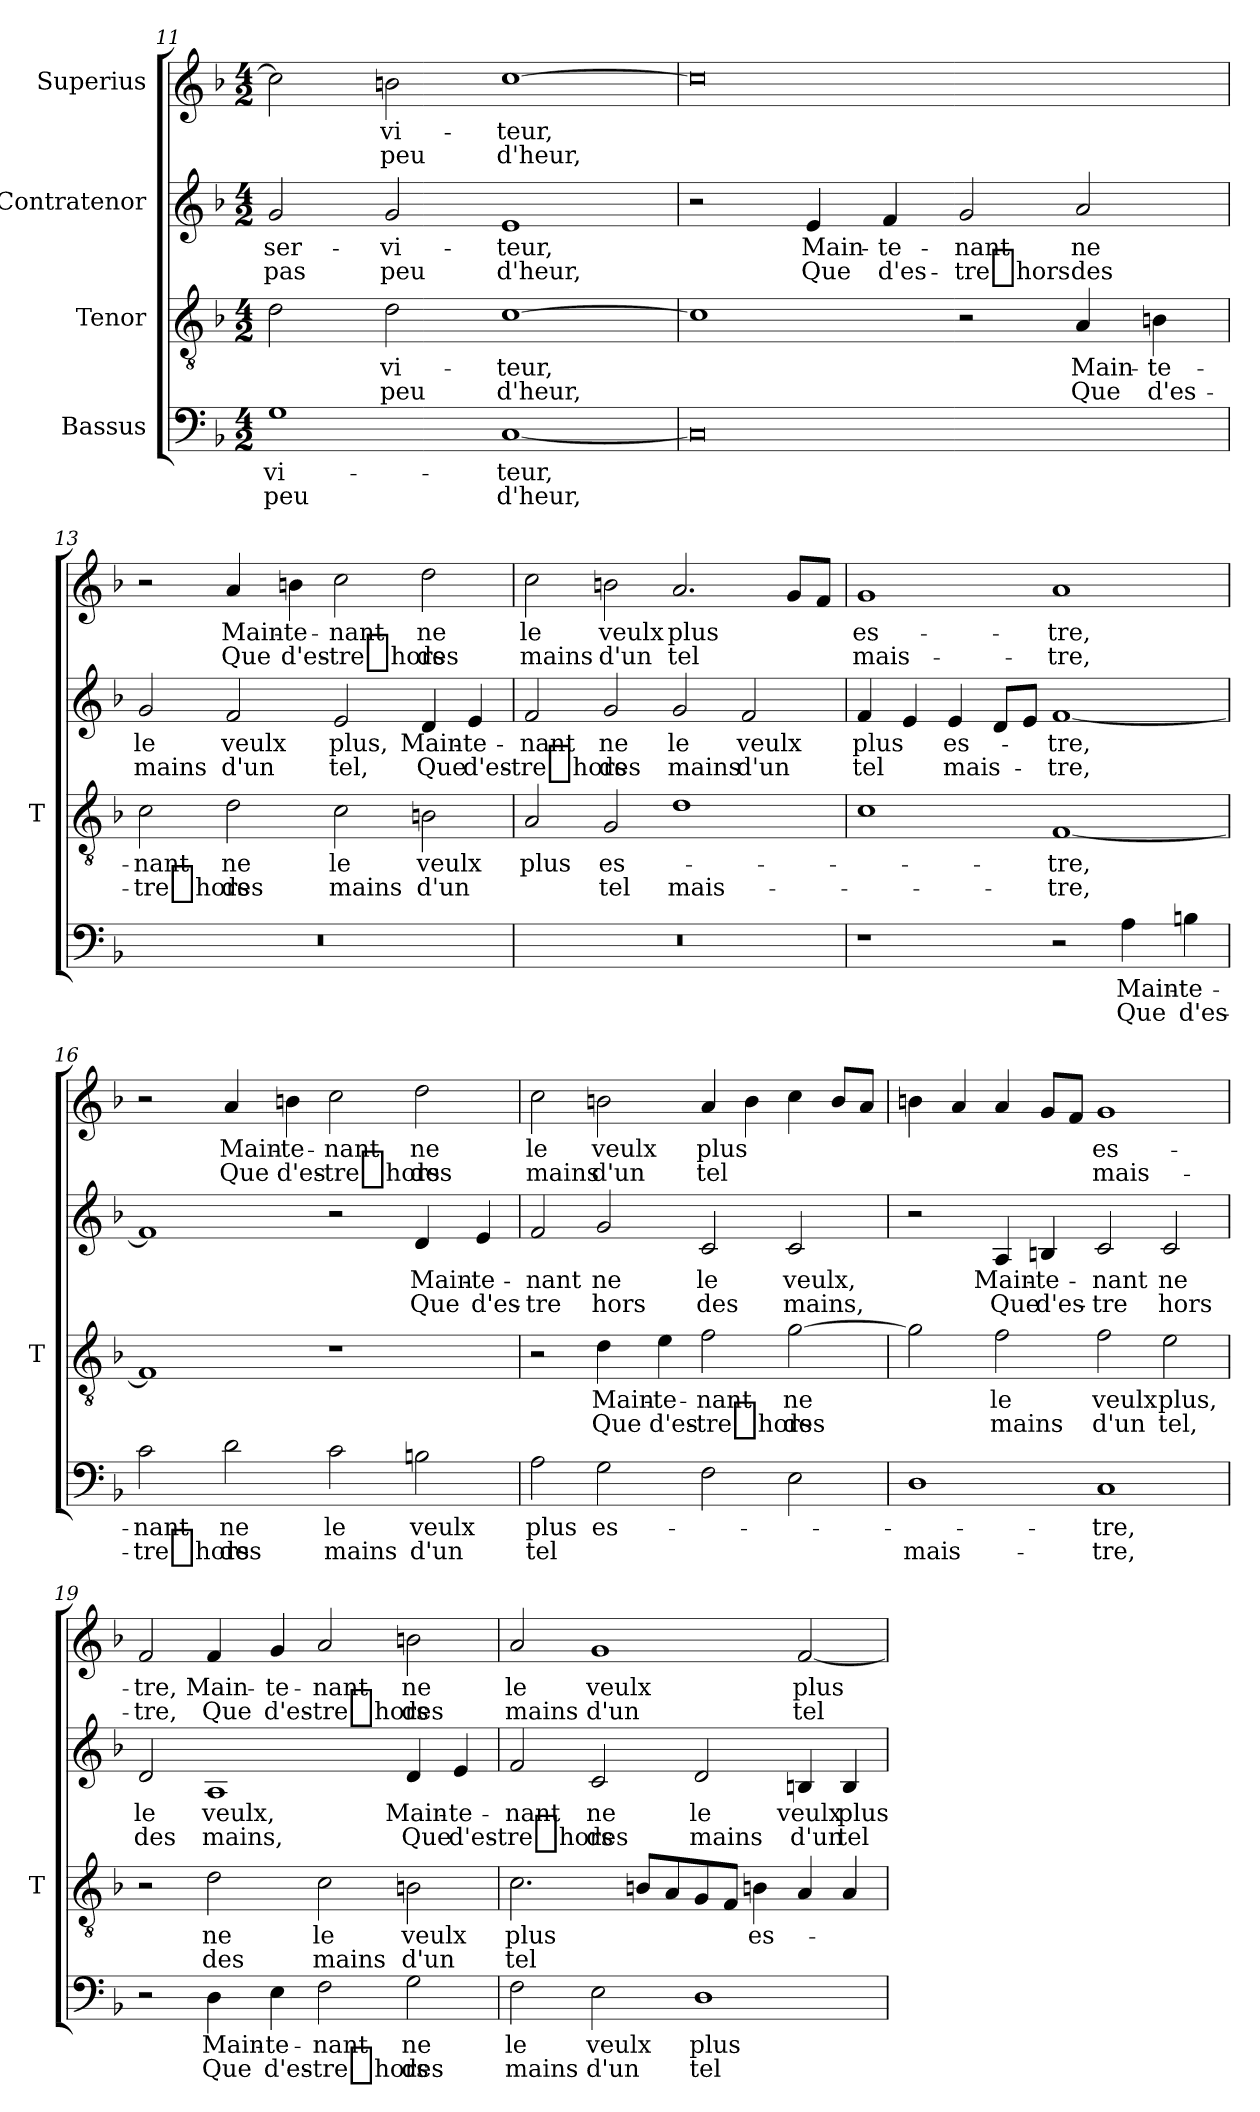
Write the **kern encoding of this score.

**kern	**text	**text	**kern	**text	**text	**kern	**text	**text	**kern	**text	**text
*part4	*part4	*part4	*part3	*part3	*part3	*part2	*part2	*part2	*part1	*part1	*part1
*staff4	*staff4	*staff4	*staff3	*staff3	*staff3	*staff2	*staff2	*staff2	*staff1	*staff1	*staff1
*I"Bassus	*	*	*I"Tenor	*	*	*I"Contratenor	*	*	*I"Superius	*	*
*	*	*	*I'T	*	*	*	*	*	*	*	*
*clefF4	*	*	*clefGv2	*	*	*clefG2	*	*	*clefG2	*	*
*k[b-]	*	*	*k[b-]	*	*	*k[b-]	*	*	*k[b-]	*	*
*M4/2	*	*	*M4/2	*	*	*M4/2	*	*	*M4/2	*	*
=11	=11	=11	=11	=11	=11	=11	=11	=11	=11	=11	=11
1G	vi-	-peu	2d	.	.	2g	ser-	-pas	2cc]	.	.
.	.	.	2d	vi-	-peu	2g	vi-	-peu	2bn	vi-	-peu
[1C	-teur,	-d'heur,	[1c	-teur,	-d'heur,	1e	-teur,	-d'heur,	[1cc	-teur,	-d'heur,
=12	=12	=12	=12	=12	=12	=12	=12	=12	=12	=12	=12
0C]	.	.	1c]	.	.	2r	.	.	0cc]	.	.
.	.	.	.	.	.	4e	Main-	-Que	.	.	.
.	.	.	.	.	.	4f	te-	d'es-	.	.	.
.	.	.	2r	.	.	2g	-nant	-tre_hors	.	.	.
.	.	.	4A	Main-	-Que	2a	-ne	-des	.	.	.
.	.	.	4Bn	te-	d'es-	.	.	.	.	.	.
=13	=13	=13	=13	=13	=13	=13	=13	=13	=13	=13	=13
0r	.	.	2c	-nant	-tre_hors	2g	-le	-mains	2r	.	.
.	.	.	2d	-ne	-des	2f	-veulx	-d'un	4a	Main-	-Que
.	.	.	.	.	.	.	.	.	4b	te-	d'es-
.	.	.	2c	-le	-mains	2e	-plus,	-tel,	2cc	-nant	-tre_hors
.	.	.	2Bn	-veulx	-d'un	4d	Main-	-Que	2dd	-ne	-des
.	.	.	.	.	.	4e	te-	d'es-	.	.	.
=14	=14	=14	=14	=14	=14	=14	=14	=14	=14	=14	=14
0r	.	.	2A	-plus	.	2f	-nant	-tre_hors	2cc	-le	-mains
.	.	.	2G	es-	-tel	2g	-ne	-des	2b	-veulx	-d'un
.	.	.	1d	.	mais-	2g	-le	-mains	2.a	-plus	-tel
.	.	.	.	.	.	2f	-veulx	-d'un	.	.	.
.	.	.	.	.	.	.	.	.	8gL	.	.
.	.	.	.	.	.	.	.	.	8fJ	.	.
=15	=15	=15	=15	=15	=15	=15	=15	=15	=15	=15	=15
1r	.	.	1c	.	.	4f	-plus	-tel	1g	es-	mais-
.	.	.	.	.	.	4e	.	.	.	.	.
.	.	.	.	.	.	4e	es-	mais-	.	.	.
.	.	.	.	.	.	8dL	.	.	.	.	.
.	.	.	.	.	.	8eJ	.	.	.	.	.
2r	.	.	[1F	-tre,	-tre,	[1f	-tre,	-tre,	1a	-tre,	-tre,
4A	Main-	-Que	.	.	.	.	.	.	.	.	.
4Bn	te-	d'es-	.	.	.	.	.	.	.	.	.
=16	=16	=16	=16	=16	=16	=16	=16	=16	=16	=16	=16
2c	-nant	-tre_hors	1F]	.	.	1f]	.	.	2r	.	.
2d	-ne	-des	.	.	.	.	.	.	4a	Main-	-Que
.	.	.	.	.	.	.	.	.	4b	te-	d'es-
2c	-le	-mains	1r	.	.	2r	.	.	2cc	-nant	-tre_hors
2Bn	-veulx	-d'un	.	.	.	4d	Main-	-Que	2dd	-ne	-des
.	.	.	.	.	.	4e	te-	d'es-	.	.	.
=17	=17	=17	=17	=17	=17	=17	=17	=17	=17	=17	=17
2A	-plus	-tel	2r	.	.	2f	-nant	-tre	2cc	-le	-mains
2G	es-	.	4d	Main-	-Que	2g	-ne	-hors	2b	-veulx	-d'un
.	.	.	4e	te-	d'es-	.	.	.	.	.	.
2F	.	.	2f	-nant	-tre_hors	2c	-le	-des	4a	-plus	-tel
.	.	.	.	.	.	.	.	.	4b	.	.
2E	.	.	[2g	-ne	-des	2c	-veulx,	-mains,	4cc	.	.
.	.	.	.	.	.	.	.	.	8bL	.	.
.	.	.	.	.	.	.	.	.	8aJ	.	.
=18	=18	=18	=18	=18	=18	=18	=18	=18	=18	=18	=18
1D	.	mais-	2g]	.	.	2r	.	.	4b	.	.
.	.	.	.	.	.	.	.	.	4a	.	.
.	.	.	2f	-le	-mains	4A	Main-	-Que	4a	.	.
.	.	.	.	.	.	4Bn	te-	d'es-	8gL	.	.
.	.	.	.	.	.	.	.	.	8fJ	.	.
1C	-tre,	-tre,	2f	-veulx	-d'un	2c	-nant	-tre	1g	es-	mais-
.	.	.	2e	-plus,	-tel,	2c	-ne	-hors	.	.	.
=19	=19	=19	=19	=19	=19	=19	=19	=19	=19	=19	=19
2r	.	.	2r	.	.	2d	-le	-des	2f	-tre,	-tre,
4D	Main-	-Que	2d	-ne	-des	1A	-veulx,	-mains,	4f	Main-	-Que
4E	te-	d'es-	.	.	.	.	.	.	4g	te-	d'es-
2F	-nant	-tre_hors	2c	-le	-mains	.	.	.	2a	-nant	-tre_hors
2G	-ne	-des	2Bn	-veulx	-d'un	4d	Main-	-Que	2b	-ne	-des
.	.	.	.	.	.	4e	te-	d'es-	.	.	.
=20	=20	=20	=20	=20	=20	=20	=20	=20	=20	=20	=20
2F	-le	-mains	2.c	-plus	-tel	2f	-nant	-tre_hors	2a	-le	-mains
2E	-veulx	-d'un	.	.	.	2c	-ne	-des	1g	-veulx	-d'un
.	.	.	8BnL	.	.	.	.	.	.	.	.
.	.	.	8A	.	.	.	.	.	.	.	.
1D	-plus	-tel	8G	.	.	2d	-le	-mains	.	.	.
.	.	.	8FJ	.	.	.	.	.	.	.	.
.	.	.	4Bn	es-	.	.	.	.	.	.	.
.	.	.	4A	.	.	4Bn	-veulx	-d'un	[2f	-plus	-tel
.	.	.	4A	.	.	4B	-plus	-tel	.	.	.
=	=	=	=	=	=	=	=	=	=	=	=
*-	*-	*-	*-	*-	*-	*-	*-	*-	*-	*-	*-
